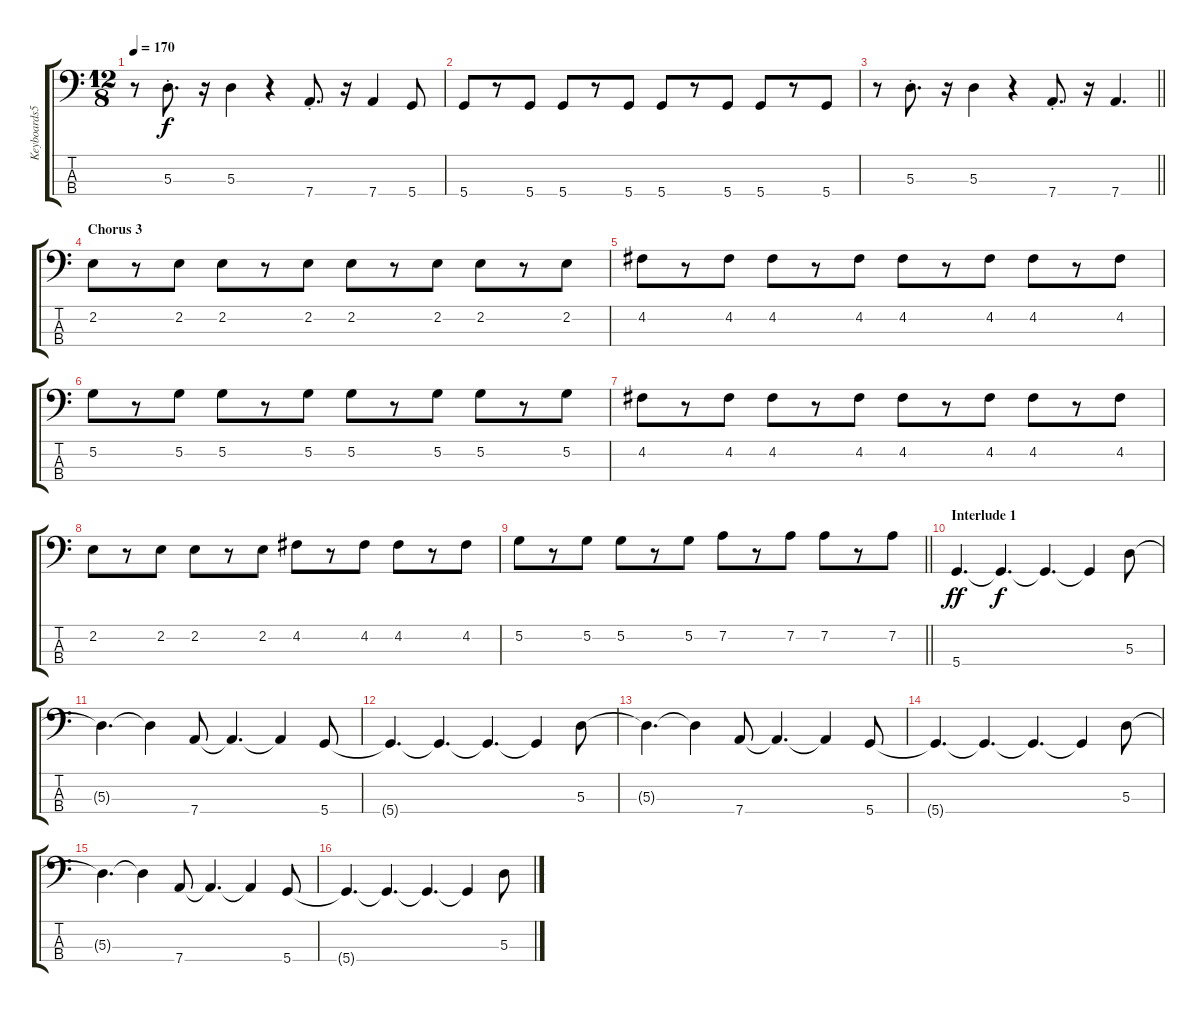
\track ("Keyboards5" "Keyboards5") {instrument synthbass2}
\staff {score tabs}
\tuning (G2 D2 A1 D1) {hide}
\ts (12 8)
\tempo 170
\clef f4
\ks c
r.8{dy f} 5.3{st}.8{d} r.16 5.3.4 r.4 7.4{st}.8{d} r.16 7.4.4 5.4.8 |
5.4.8 r.8 5.4.8 5.4.8 r.8 5.4.8 5.4.8 r.8 5.4.8 5.4.8 r.8 5.4.8 |
\barLineRight lightlight
r.8 5.3{st}.8{d} r.16 5.3.4 r.4 7.4{st}.8{d} r.16 7.4.4{d} |
\section ("" "Chorus 3")
2.2.8 r.8 2.2.8 2.2.8 r.8 2.2.8 2.2.8 r.8 2.2.8 2.2.8 r.8 2.2.8 |
4.2.8 r.8 4.2.8 4.2.8 r.8 4.2.8 4.2.8 r.8 4.2.8 4.2.8 r.8 4.2.8 |
5.2.8 r.8 5.2.8 5.2.8 r.8 5.2.8 5.2.8 r.8 5.2.8 5.2.8 r.8 5.2.8 |
4.2.8 r.8 4.2.8 4.2.8 r.8 4.2.8 4.2.8 r.8 4.2.8 4.2.8 r.8 4.2.8 |
2.2.8 r.8 2.2.8 2.2.8 r.8 2.2.8 4.2.8 r.8 4.2.8 4.2.8 r.8 4.2.8 |
\barLineRight lightlight
5.2.8 r.8 5.2.8 5.2.8 r.8 5.2.8 7.2.8 r.8 7.2.8 7.2.8 r.8 7.2.8 |
\section ("" "Interlude 1")
5.4.4{d dy ff} 5.4{t}.4{d dy f} 5.4{t}.4{d} 5.4{t}.4 5.3.8 |
5.3{t}.4{d} 5.3{t}.4 7.4.8 7.4{t}.4{d} 7.4{t}.4 5.4.8 |
5.4{t}.4{d} 5.4{t}.4{d} 5.4{t}.4{d} 5.4{t}.4 5.3.8 |
5.3{t}.4{d} 5.3{t}.4 7.4.8 7.4{t}.4{d} 7.4{t}.4 5.4.8 |
5.4{t}.4{d} 5.4{t}.4{d} 5.4{t}.4{d} 5.4{t}.4 5.3.8 |
5.3{t}.4{d} 5.3{t}.4 7.4.8 7.4{t}.4{d} 7.4{t}.4 5.4.8 |
5.4{t}.4{d} 5.4{t}.4{d} 5.4{t}.4{d} 5.4{t}.4 5.3.8
